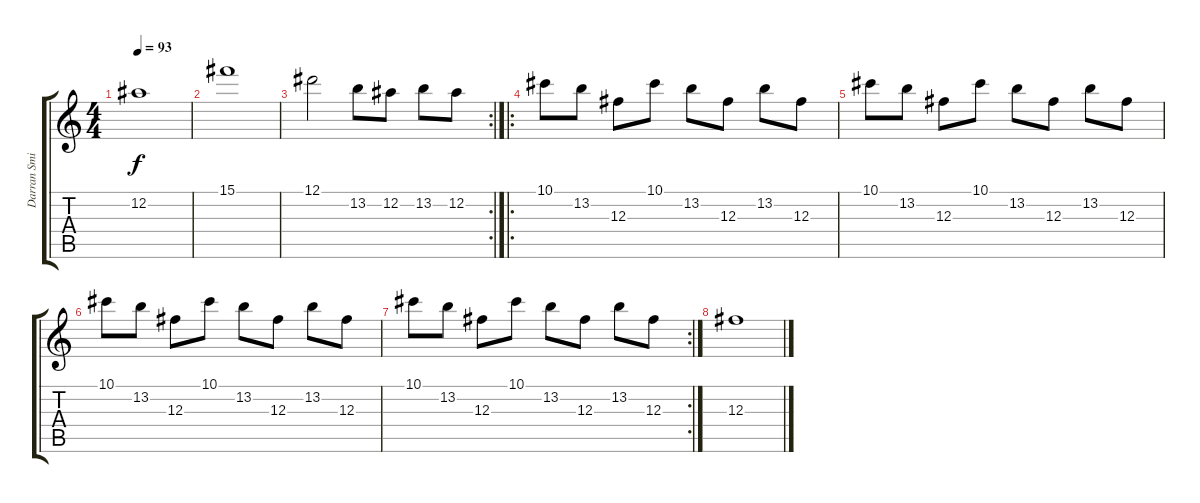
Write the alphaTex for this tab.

\track ("Darran Smith" "Darran Smi") {instrument distortionguitar}
\staff {score tabs}
\tuning (Eb4 Bb3 Gb3 Db3 Ab2 Db2) {hide}
\ts (4 4)
\tempo 93
\clef g2
\ks c
12.2.1{dy f} |
15.1.1 |
\rc 2
12.1.2 13.2.8 12.2.8 13.2.8 12.2.8 |
\ro
10.1.8{instrument electricguitarclean} 13.2.8 12.3.8 10.1.8 13.2.8 12.3.8 13.2.8 12.3.8 |
10.1.8{instrument electricguitarclean} 13.2.8 12.3.8 10.1.8 13.2.8 12.3.8 13.2.8 12.3.8 |
10.1.8{instrument electricguitarclean} 13.2.8 12.3.8 10.1.8 13.2.8 12.3.8 13.2.8 12.3.8 |
\rc 2
10.1.8{instrument electricguitarclean} 13.2.8 12.3.8 10.1.8 13.2.8 12.3.8 13.2.8 12.3.8 |
12.3.1
